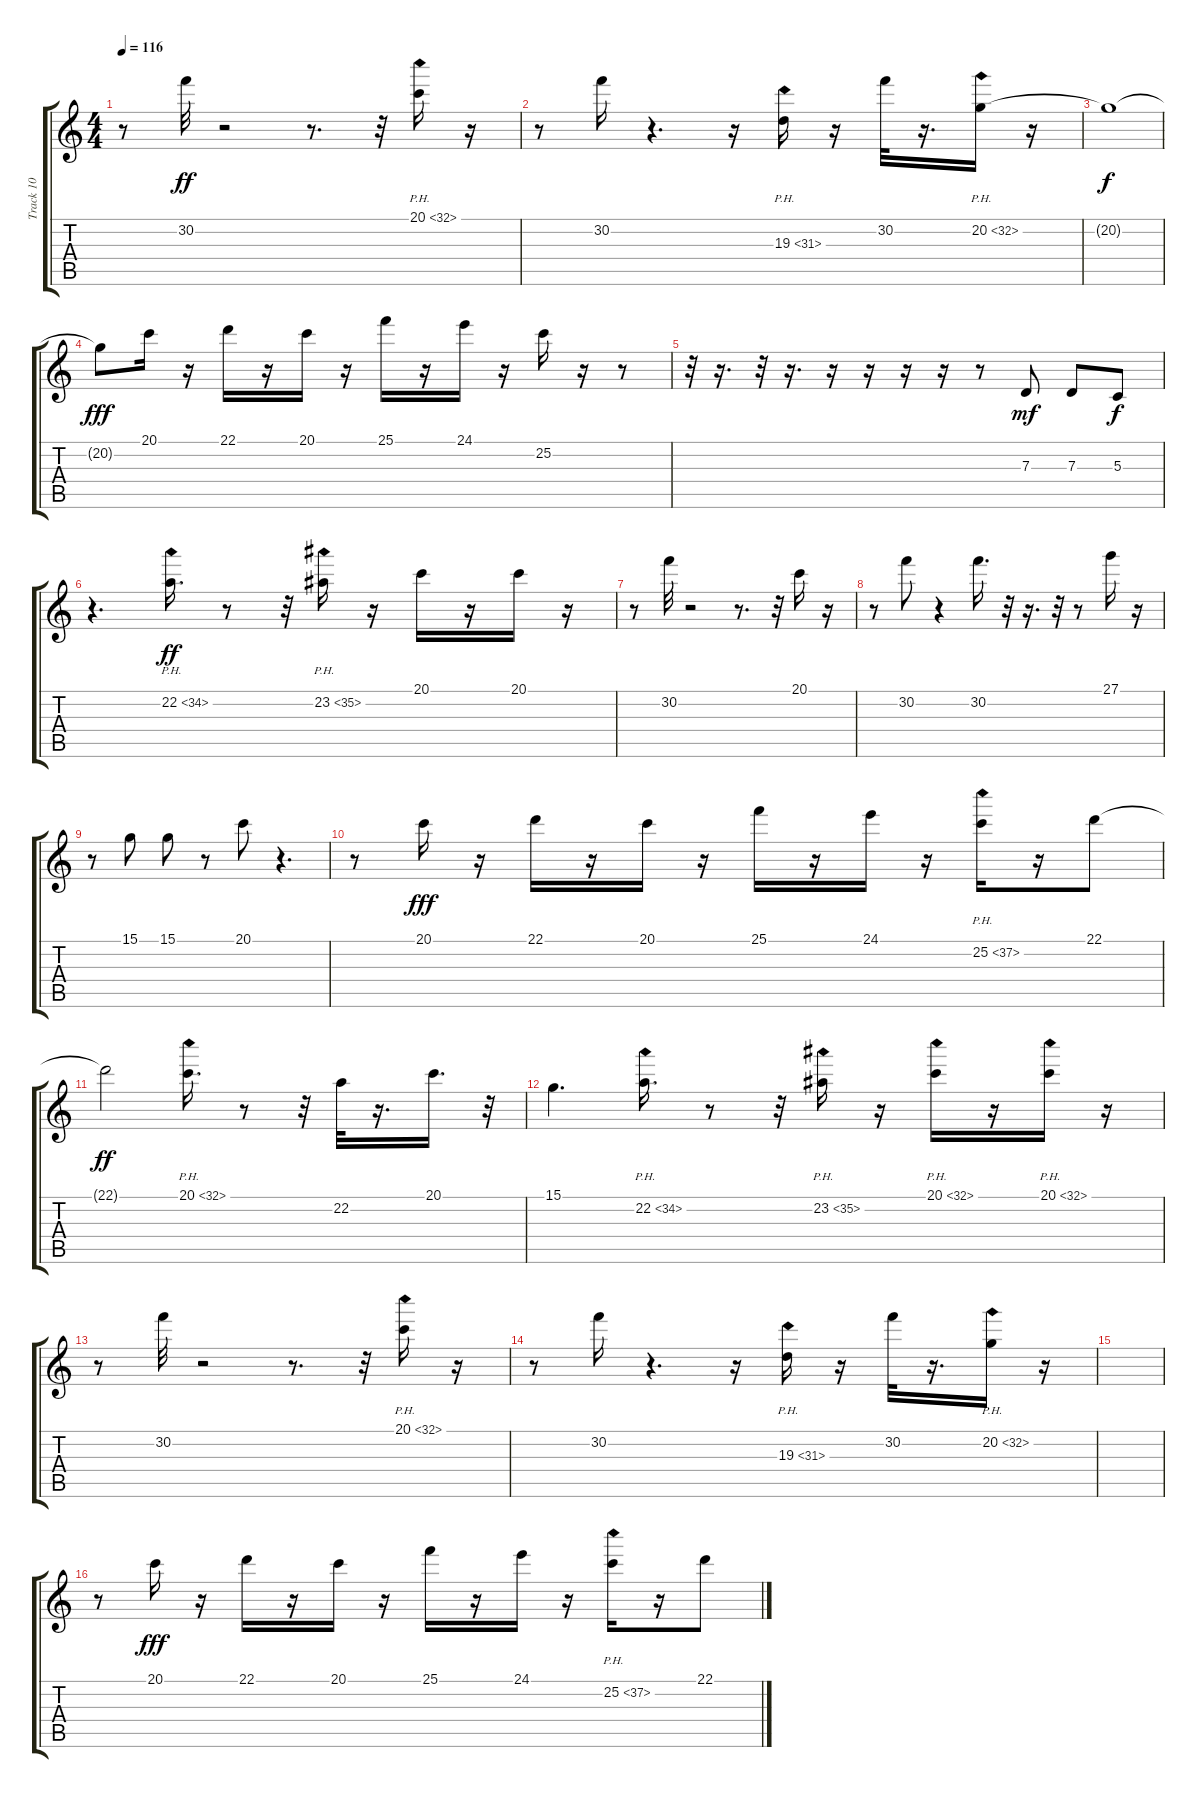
\track ("Track 10" "Track 10") {instrument fx7echoes}
\staff {score tabs}
\tuning (E4 B3 G3 D3 A2 E2) {hide}
\ts (4 4)
\tempo 116
\clef g2
\ks c
r.8{dy ff} 30.2.32 r.2 r.8{d} r.32 20.1{ph 12}.16 r.16 |
r.8 30.2.16 r.4{d} r.16 19.3{ph 12}.16 r.16 30.2.32 r.16{d} 20.2{ph 12}.16 r.16 |
20.2{t}.1{dy f} |
20.2{t}.8{dy fff volume 9 instrument fx7echoes} 20.1.16 r.16 22.1.16 r.16 20.1.16 r.16 25.1.16 r.16 24.1.16 r.16 25.2.16 r.16 r.8 |
r.32 r.16{d} r.32 r.16{d} r.16 r.16 r.16 r.16 r.8 7.3.8{dy mf} 7.3.8 5.3.8{dy f} |
r.4{d} 22.2{ph 12}.16{d dy ff} r.8 r.32 23.2{ph 12}.16 r.16 20.1.16 r.16 20.1.16 r.16 |
r.8 30.2.32 r.2 r.8{d} r.32 20.1.16 r.16 |
r.8 30.2.8 r.4 30.2.16{d} r.32 r.16{d} r.32 r.8 27.1.16 r.16 |
r.8 15.1.8 15.1.8 r.8 20.1.8 r.4{d} |
r.8{instrument fx7echoes} 20.1.16{dy fff} r.16 22.1.16 r.16 20.1.16 r.16 25.1.16 r.16 24.1.16 r.16 25.2{ph 12}.16 r.16 22.1.8 |
22.1{t}.2{dy ff} 20.1{ph 12}.16{d} r.8 r.32 22.2.32 r.16{d} 20.1.16{d} r.32 |
15.1.4{d} 22.2{ph 12}.16{d} r.8 r.32 23.2{ph 12}.16 r.16 20.1{ph 12}.16 r.16 20.1{ph 12}.16 r.16 |
r.8 30.2.32 r.2 r.8{d} r.32 20.1{ph 12}.16 r.16 |
r.8 30.2.16 r.4{d} r.16 19.3{ph 12}.16 r.16 30.2.32 r.16{d} 20.2{ph 12}.16 r.16 |
|
r.8{instrument fx7echoes} 20.1.16{dy fff} r.16 22.1.16 r.16 20.1.16 r.16 25.1.16 r.16 24.1.16 r.16 25.2{ph 12}.16 r.16 22.1.8
